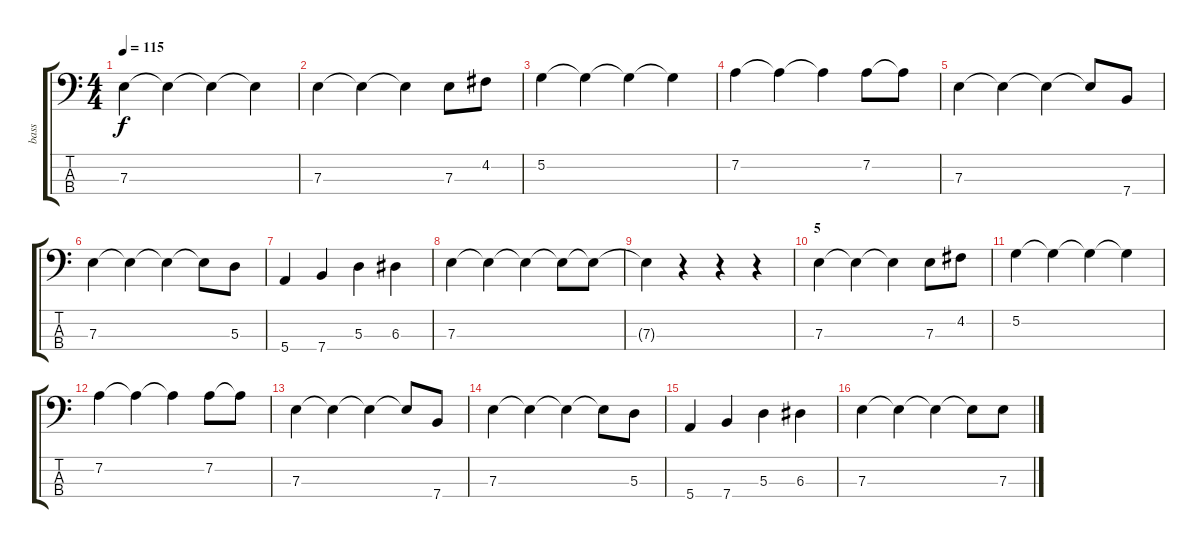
\track ("bass" "bass") {instrument electricbassfinger}
\staff {score tabs}
\tuning (G2 D2 A1 E1) {hide}
\ts (4 4)
\tempo 115
\clef f4
\ks c
7.3.4{dy f} 7.3{t}.4 7.3{t}.4 7.3{t}.4 |
7.3.4 7.3{t}.4 7.3{t}.4 7.3.8 4.2.8 |
5.2.4 5.2{t}.4 5.2{t}.4 5.2{t}.4 |
7.2.4 7.2{t}.4 7.2{t}.4 7.2.8 7.2{t}.8 |
7.3.4 7.3{t}.4 7.3{t}.4 7.3{t}.8 7.4.8 |
7.3.4 7.3{t}.4 7.3{t}.4 7.3{t}.8 5.3.8 |
5.4.4 7.4.4 5.3.4 6.3.4 |
7.3.4 7.3{t}.4 7.3{t}.4 7.3{t}.8 7.3{t}.8 |
7.3{t}.4 r.4 r.4 r.4 |
\section ("" "5")
7.3.4 7.3{t}.4 7.3{t}.4 7.3.8 4.2.8 |
5.2.4 5.2{t}.4 5.2{t}.4 5.2{t}.4 |
7.2.4 7.2{t}.4 7.2{t}.4 7.2.8 7.2{t}.8 |
7.3.4 7.3{t}.4 7.3{t}.4 7.3{t}.8 7.4.8 |
7.3.4 7.3{t}.4 7.3{t}.4 7.3{t}.8 5.3.8 |
5.4.4 7.4.4 5.3.4 6.3.4 |
7.3.4 7.3{t}.4 7.3{t}.4 7.3{t}.8 7.3.8
